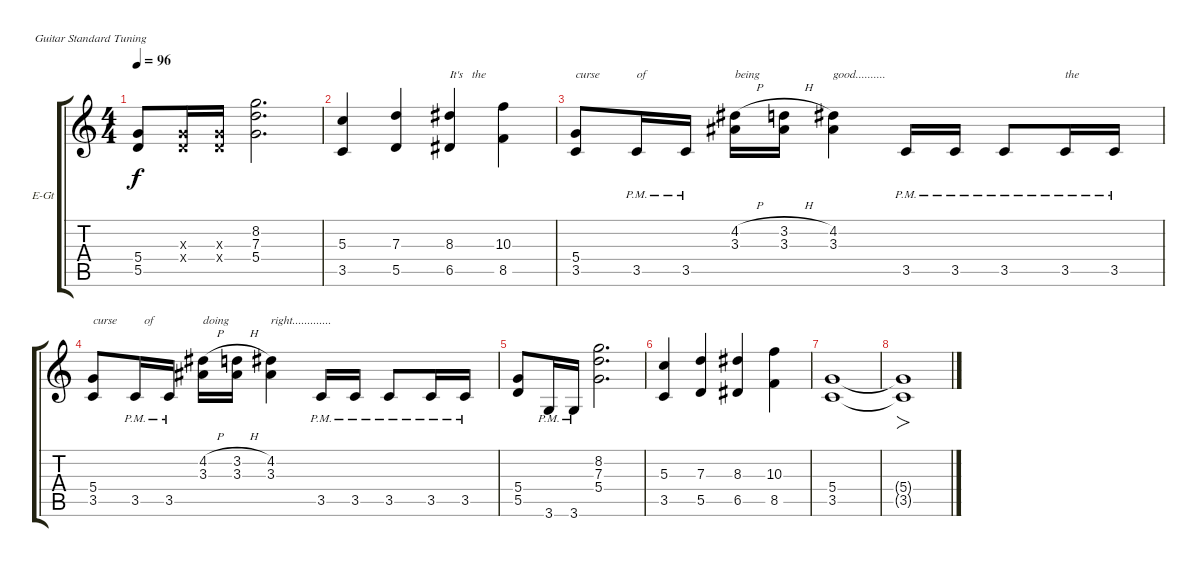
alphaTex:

\defaultSystemsLayout 4
\bracketExtendMode groupsimilarinstruments
\firstSystemTrackNameOrientation horizontal
\otherSystemsTrackNameOrientation horizontal
\track ("Wolf Hoffmann" "E-Gt") {instrument distortionguitar}
\staff {score tabs}
\tuning (E4 B3 G3 D3 A2 E2)
\ts (4 4)
\tempo 96
\clef g2
\ks c
(5.5 5.4).8{dy f} (0.4{x} 0.3{x}).16 (0.3{x} 0.4{x}).16 (5.4 7.3 8.2).2{d} |
(3.5 5.3).4 (5.5 7.3).4 (6.5 8.3).4{txt "It's   the"} (8.5 10.3).4 |
(5.4 3.5).8{txt "curse"} 3.5{pm}.16{txt "of"} 3.5{pm}.16 (3.3 4.2{h}).16{txt "being"} (3.3 3.2{h}).16 (4.2 3.3).4{txt "good.........."} 3.5{pm}.16 3.5{pm}.16 3.5{pm}.8 3.5{pm}.16{txt "the"} 3.5{pm}.16 |
(5.4 3.5).8{txt "curse"} 3.5{pm}.16{txt "   of"} 3.5{pm}.16 (3.3 4.2{h}).16{txt "doing"} (3.3 3.2{h}).16 (4.2 3.3).4{txt "right............."} 3.5{pm}.16 3.5{pm}.16 3.5{pm}.8 3.5{pm}.16 3.5{pm}.16 |
(5.5 5.4).8 3.6{pm}.16 3.6{pm}.16 (5.4 7.3 8.2).2{d} |
(3.5 5.3).4 (5.5 7.3).4 (6.5 8.3).4 (8.5 10.3).4 |
(3.5 5.4).1 |
(3.5{t} 5.4{t}).1{fo}
